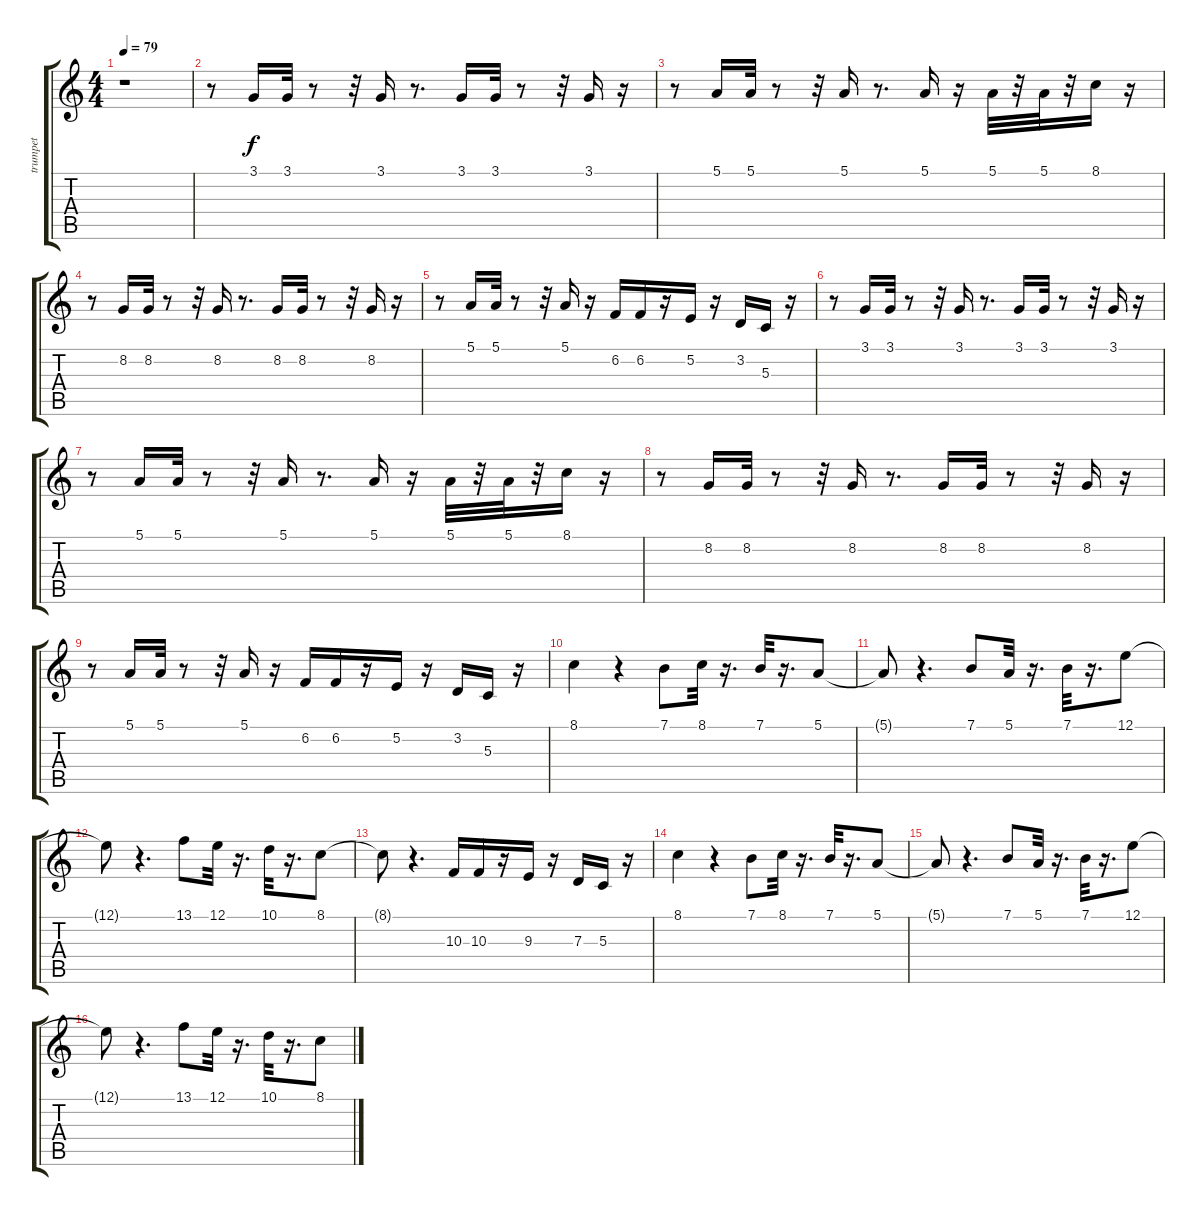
\track ("trumpet" "trumpet") {instrument trumpet}
\staff {score tabs}
\tuning (E4 B3 G3 D3 A2 E2) {hide}
\ts (4 4)
\tempo 79
\clef g2
\ks c
r.1{dy f} |
r.8 3.1.16 3.1.32 r.8 r.32 3.1.16 r.8{d} 3.1.16 3.1.32 r.8 r.32 3.1.16 r.16 |
r.8 5.1.16 5.1.32 r.8 r.32 5.1.16 r.8{d} 5.1.16 r.16 5.1.32 r.32 5.1.32 r.32 8.1.16 r.16 |
r.8 8.2.16 8.2.32 r.8 r.32 8.2.16 r.8{d} 8.2.16 8.2.32 r.8 r.32 8.2.16 r.16 |
r.8 5.1.16 5.1.32 r.8 r.32 5.1.16 r.16 6.2.16 6.2.16 r.16 5.2.16 r.16 3.2.16 5.3.16 r.16 |
r.8 3.1.16 3.1.32 r.8 r.32 3.1.16 r.8{d} 3.1.16 3.1.32 r.8 r.32 3.1.16 r.16 |
r.8 5.1.16 5.1.32 r.8 r.32 5.1.16 r.8{d} 5.1.16 r.16 5.1.32 r.32 5.1.32 r.32 8.1.16 r.16 |
r.8 8.2.16 8.2.32 r.8 r.32 8.2.16 r.8{d} 8.2.16 8.2.32 r.8 r.32 8.2.16 r.16 |
r.8 5.1.16 5.1.32 r.8 r.32 5.1.16 r.16 6.2.16 6.2.16 r.16 5.2.16 r.16 3.2.16 5.3.16 r.16 |
8.1.4 r.4 7.1.8 8.1.32 r.16{d} 7.1.32 r.16{d} 5.1.8 |
5.1{t}.8 r.4{d} 7.1.8 5.1.32 r.16{d} 7.1.32 r.16{d} 12.1.8 |
12.1{t}.8 r.4{d} 13.1.8 12.1.32 r.16{d} 10.1.32 r.16{d} 8.1.8 |
8.1{t}.8 r.4{d} 10.3.16 10.3.16 r.16 9.3.16 r.16 7.3.16 5.3.16 r.16 |
8.1.4 r.4 7.1.8 8.1.32 r.16{d} 7.1.32 r.16{d} 5.1.8 |
5.1{t}.8 r.4{d} 7.1.8 5.1.32 r.16{d} 7.1.32 r.16{d} 12.1.8 |
12.1{t}.8 r.4{d} 13.1.8 12.1.32 r.16{d} 10.1.32 r.16{d} 8.1.8
